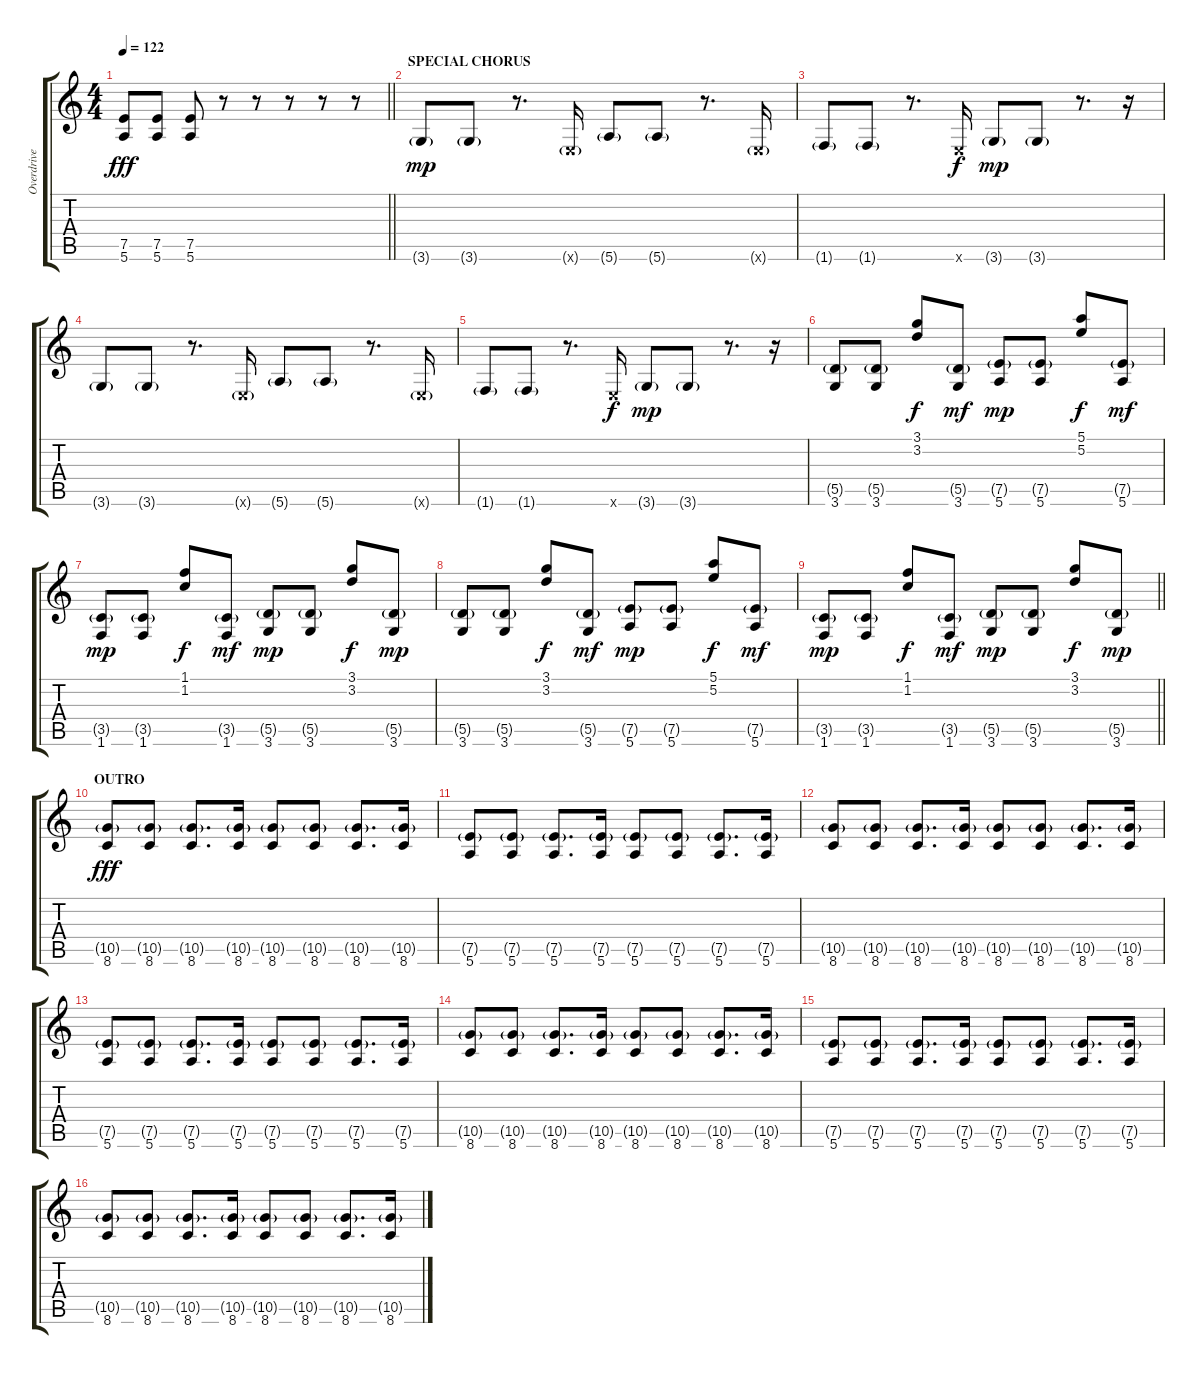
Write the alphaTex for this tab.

\track ("Overdrive (Standard Tuning)" "Overdrive ") {instrument overdrivenguitar}
\staff {score tabs}
\tuning (E4 B3 G3 D3 A2 E2) {hide}
\ts (4 4)
\tempo 122
\clef g2
\barLineRight lightlight
\ks c
(7.5 5.6).8{dy fff} (7.5 5.6).8 (7.5 5.6).8 r.8 r.8 r.8 r.8 r.8 |
\section ("" "SPECIAL CHORUS")
3.6{g}.8{dy mp} 3.6{g}.8 r.8{d} 0.6{g x}.16 5.6{g}.8 5.6{g}.8 r.8{d} 0.6{g x}.16 |
1.6{g}.8 1.6{g}.8 r.8{d} 0.6{x}.16{dy f} 3.6{g}.8{dy mp} 3.6{g}.8 r.8{d} r.16 |
3.6{g}.8 3.6{g}.8 r.8{d} 0.6{g x}.16 5.6{g}.8 5.6{g}.8 r.8{d} 0.6{g x}.16 |
1.6{g}.8 1.6{g}.8 r.8{d} 0.6{x}.16{dy f} 3.6{g}.8{dy mp} 3.6{g}.8 r.8{d} r.16 |
(5.5{g} 3.6).8 (5.5{g} 3.6).8 (3.1 3.2).8{dy f} (5.5{g} 3.6).8{dy mf} (7.5{g} 5.6).8{dy mp} (7.5{g} 5.6).8 (5.1 5.2).8{dy f} (7.5{g} 5.6).8{dy mf} |
(3.5{g} 1.6).8{dy mp} (3.5{g} 1.6).8 (1.1 1.2).8{dy f} (3.5{g} 1.6).8{dy mf} (5.5{g} 3.6).8{dy mp} (5.5{g} 3.6).8 (3.1 3.2).8{dy f} (5.5{g} 3.6).8{dy mp} |
(5.5{g} 3.6).8 (5.5{g} 3.6).8 (3.1 3.2).8{dy f} (5.5{g} 3.6).8{dy mf} (7.5{g} 5.6).8{dy mp} (7.5{g} 5.6).8 (5.1 5.2).8{dy f} (7.5{g} 5.6).8{dy mf} |
\barLineRight lightlight
(3.5{g} 1.6).8{dy mp} (3.5{g} 1.6).8 (1.1 1.2).8{dy f} (3.5{g} 1.6).8{dy mf} (5.5{g} 3.6).8{dy mp} (5.5{g} 3.6).8 (3.1 3.2).8{dy f} (5.5{g} 3.6).8{dy mp} |
\section ("" "OUTRO")
(10.5{g} 8.6).8{dy fff} (10.5{g} 8.6).8 (10.5{g} 8.6).8{d} (10.5{g} 8.6).16 (10.5{g} 8.6).8 (10.5{g} 8.6).8 (10.5{g} 8.6).8{d} (10.5{g} 8.6).16 |
(7.5{g} 5.6).8 (7.5{g} 5.6).8 (7.5{g} 5.6).8{d} (7.5{g} 5.6).16 (7.5{g} 5.6).8 (7.5{g} 5.6).8 (7.5{g} 5.6).8{d} (7.5{g} 5.6).16 |
(10.5{g} 8.6).8 (10.5{g} 8.6).8 (10.5{g} 8.6).8{d} (10.5{g} 8.6).16 (10.5{g} 8.6).8 (10.5{g} 8.6).8 (10.5{g} 8.6).8{d} (10.5{g} 8.6).16 |
(7.5{g} 5.6).8 (7.5{g} 5.6).8 (7.5{g} 5.6).8{d} (7.5{g} 5.6).16 (7.5{g} 5.6).8 (7.5{g} 5.6).8 (7.5{g} 5.6).8{d} (7.5{g} 5.6).16 |
(10.5{g} 8.6).8 (10.5{g} 8.6).8 (10.5{g} 8.6).8{d} (10.5{g} 8.6).16 (10.5{g} 8.6).8 (10.5{g} 8.6).8 (10.5{g} 8.6).8{d} (10.5{g} 8.6).16 |
(7.5{g} 5.6).8 (7.5{g} 5.6).8 (7.5{g} 5.6).8{d} (7.5{g} 5.6).16 (7.5{g} 5.6).8 (7.5{g} 5.6).8 (7.5{g} 5.6).8{d} (7.5{g} 5.6).16 |
(10.5{g} 8.6).8 (10.5{g} 8.6).8 (10.5{g} 8.6).8{d} (10.5{g} 8.6).16 (10.5{g} 8.6).8 (10.5{g} 8.6).8 (10.5{g} 8.6).8{d} (10.5{g} 8.6).16
